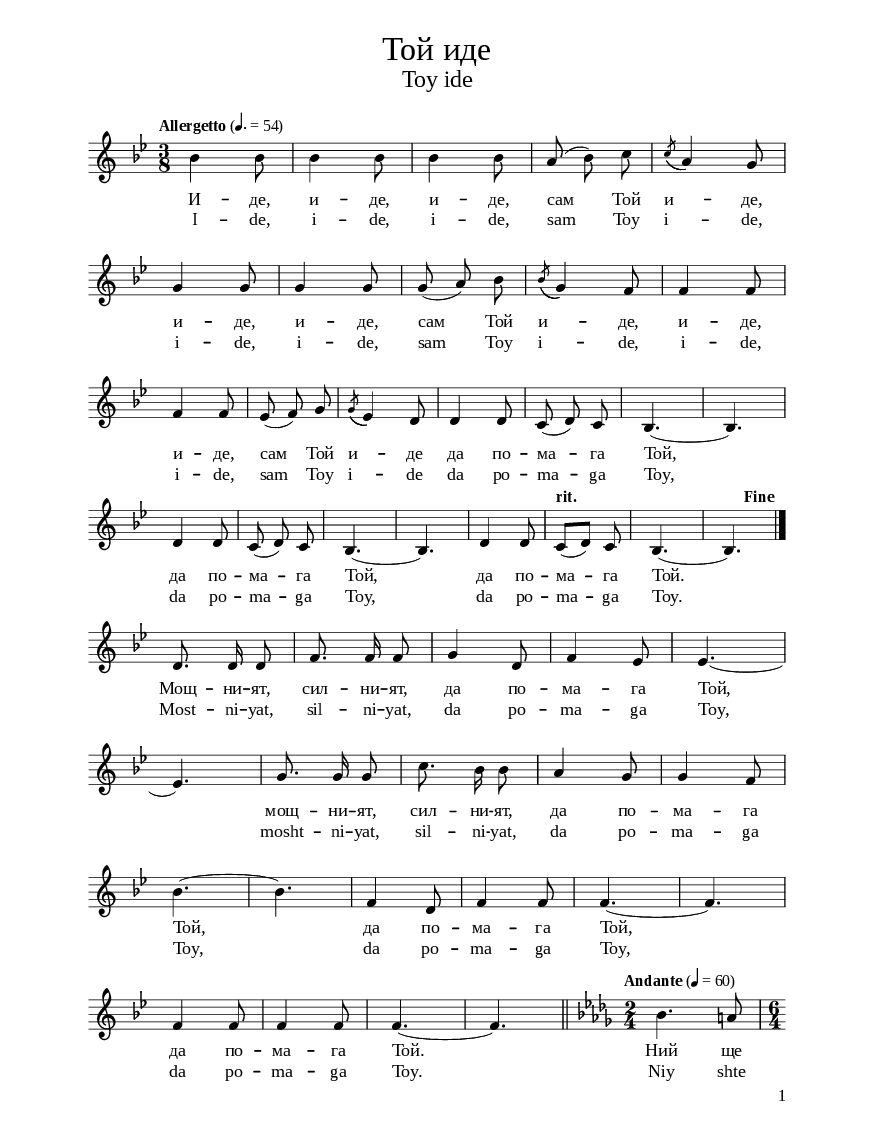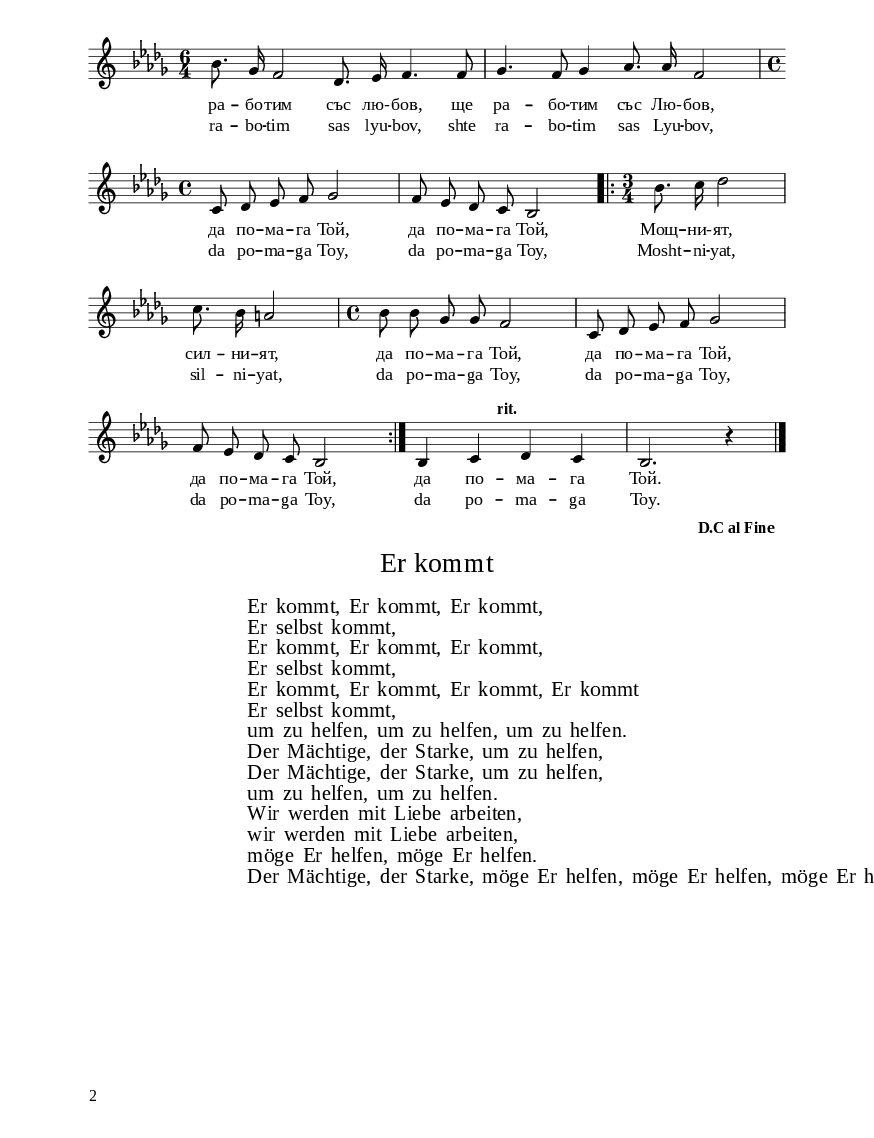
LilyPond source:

\version "2.24.0"

% include paper part and global functions
\include "include/globals.ily"

\bookpart {
  \label #'ref114
  \tocItem \markup "Той иде – Toy ide"
  \include "include/bookpart-paper.ily"
  \score {
    \include "include/score-layout.ily"


    \new Voice \absolute {
      \clef treble
      \key bes \major
      \time 3/8
      \tempoFunc "Allergetto" 4. "54"
      \autoBeamOff

      bes'4 bes'8 | bes'4 bes'8 |  bes'4 bes'8 |  a'8 ( bes'8 )  c''8 \noBeam | \acciaccatura { c''8 ( } a'4 ) g'8 | \break

      g'4 g'8 | g'4 g'8 | g'8 ( a'8 ) bes'8 \noBeam|  \acciaccatura { bes'8 ( } g'4 ) f'8 | f'4 f'8 | \break


      f'4 f'8 | es'8 ( f'8 ) g'8 \noBeam | \acciaccatura { g'8 ( } es'4 ) d'8 |  d'4 d'8 | c'8 ( d'8 ) c'8 \noBeam | bes4. ~ | bes4. \break


      | d'4 d'8 | c'8 ( d'8 ) c'8 \noBeam | bes4. ~ | bes4. |  d'4 d'8 | \tempo "rit." c'8 [( d'8 )] \noBeam c'8 | bes4. ~ |
      \tempo "     Fine" bes4. \bar "|." \break

      d'8. \noBeam d'16 \noBeam d'8 |  f'8.\noBeam f'16 \noBeam f'8 | g'4 d'8 | f'4 es'8 |  es'4. ~ | \break

      es'4. | g'8.\noBeam g'16 \noBeam g'8 | c''8. \noBeam bes'16 \noBeam  bes'8 | a'4 g'8 | g'4 f'8 | \break

      bes'4. ~ | bes'4. | f'4 d'8 | f'4 f'8 | f'4. ~ | f'4. |  \break

      f'4 f'8 |f'4  f'8 | f'4. ~ |  f'4. \bar "||" \key des \major \time 2/4 |

      \tempoFunc "Andante" 4 "60"
      
      bes'4. a'8 | \break

      \time 6/4 \autoBeamOff bes'8. ges'16 f'2 des'8. es'16 f'4. f'8 |  ges'4. f'8 ges'4 as'8. as'16 f'2 |  \break

      \time 4/4  c'8 des'8 es'8 f'8 ges'2 | f'8 es'8 des'8 c'8 bes2 | \time 3/4  \repeat volta 2 {
        bes'8. c''16 des''2 | \break

        c''8. bes'16 a'2 | \time 4/4  bes'8 bes'8 ges'8 ges'8 f'2 | c'8 des'8 es'8 f'8 ges'2 | \break

        f'8 es'8 des'8 c'8 bes2
      } bes4 \tempo "       rit." c'4 des'4 c'4 | bes2. r4
      \bar "|."
    }

    \addlyrics {
      И  --  де,   и
      --  де,   и  --  де,   сам   Той   и -- де,   и  --  де,   и  --  де,
      сам   Той   и -- де,   и  --  де,   и  --  де,   сам   Той  и -- де   да
      по  --  ма  --  га   Той,   да   по  --  ма  --  га   Той,   да
      по  --  ма  --  га   Той.   Мощ  --  ни  --  ят,   сил  --  ни  --
      ят,   да   по  --  ма  --  га   Той, мощ  --  ни  --  ят,
      сил  --  ни  --  ят,   да   по  --  ма  --  га   Той,   да   по  --
      ма  --  га   Той,   да   по  --  ма  --  га   Той.   Ний   ще   ра
      --  бо  --  тим   със   "лю-"  --  бов,   ще   ра  --  бо  --  тим
      със   "Лю-"  --  бов,   да   по  --  ма  --  га   Той,   да   по  --
      ма  --  га    Той,   Мощ  --  "ни-"  --  ят,   сил  --  ни  --
      ят,   да   по  --  ма  --  га   Той,   да   по  --  ма  --  га
      Той,   да   по  --  ма  --  га   Той,   да   по  --  ма  --  га
      Той.
    }
    \addlyrics {
      I --  de,  i --
      de,  i --  de,  sam Toy i -- de,  i --  de,  i --  de,  sam Toy i -- de,  i
      --  de,  i --  de,  sam Toy i -- de da po -- ma -- ga  Toy,  da po -- ma
      -- ga  Toy,  da po -- ma -- ga  Toy.  Most -- ni --  yat,  sil -- ni
      --  yat,  da po -- ma -- ga  Toy,  mosht -- ni --  yat,  sil -- ni
      --  yat,  da po -- ma -- ga  Toy,  da po -- ma -- ga  Toy,  da po --
      ma -- ga  Toy.  Niy shte ra -- bo -- tim sas lyu --  bov,  shte ra
      -- bo -- tim sas Lyu --  bov,  da po -- ma -- ga  Toy,  da po -- ma
      -- ga  Toy,  Mosht -- ni --  yat,  sil -- ni --  yat,  da po -- ma
      -- ga  Toy,  da po -- ma -- ga  Toy,  da po -- ma -- ga  Toy,  da po
      -- ma -- ga  Toy.
    }

      \header {
      title = \titleFunc "Той иде" "Toy ide"
    }

    \midi{}
  } % score


\markup \dc-one "D.C al Fine"

  

  % include foreign translation(s) of the song

  
  \version "2.24.0"

\markup \fill-line { \fontsize #deTitleFontSize "Er kommt" }
\markup \null
\markup \null
\markup \fontsize #deCoupletFontSize {
  \hspace #14
  \override #`(baseline-skip . ,deCoupletBaselineSkip)

  \column {

    \line { " " Er kommt, Er kommt, Er kommt, }

    \line { " " Er selbst kommt,  }

    \line { " "Er kommt, Er kommt, Er kommt,  }

    \line { " "Er selbst kommt,  }

    \line { " "Er kommt, Er kommt, Er kommt, Er kommt }

    \line { " " Er selbst kommt,}

    \line { " " um zu helfen, um zu helfen, um zu helfen.  }

    \line { " " Der Mächtige, der Starke, um zu helfen,  }

    \line { " " Der Mächtige, der Starke, um zu helfen,  }

    \line { " " um zu helfen, um zu helfen.  }

    \line { " "Wir werden mit Liebe arbeiten,  }

    \line { " "  wir werden mit Liebe arbeiten,  }

    \line { " "möge Er helfen, möge Er helfen. }
        \line { " "Der Mächtige, der Starke, möge Er helfen, möge Er helfen,  möge Er helfen. }

  }
}


} % bookpart
